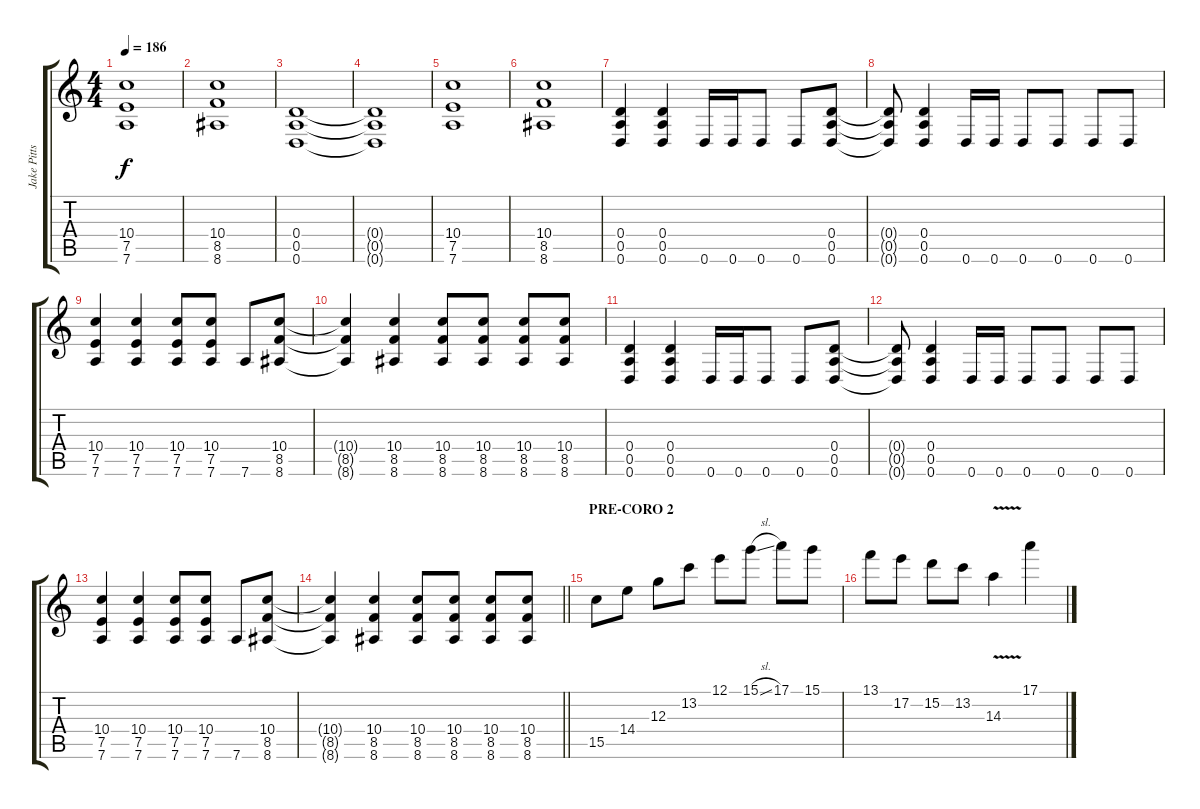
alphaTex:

\track ("Jake Pitts" "Jake Pitts") {instrument distortionguitar}
\staff {score tabs}
\tuning (E4 B3 G3 D3 A2 D2) {hide}
\ts (4 4)
\tempo 186
\clef g2
\ks c
(10.4 7.5 7.6).1{dy f} |
(10.4 8.5 8.6).1 |
(0.4 0.5 0.6).1 |
(0.4{t} 0.5{t} 0.6{t}).1 |
(10.4 7.5 7.6).1 |
(10.4 8.5 8.6).1 |
(0.4 0.5 0.6).4 (0.4 0.5 0.6).4 0.6.16 0.6.16 0.6.8 0.6.8 (0.4 0.5 0.6).8 |
(0.4{t} 0.5{t} 0.6{t}).8 (0.4 0.5 0.6).4 0.6.16 0.6.16 0.6.8 0.6.8 0.6.8 0.6.8 |
(10.4 7.5 7.6).4 (10.4 7.5 7.6).4 (10.4 7.5 7.6).8 (10.4 7.5 7.6).8 7.6.8 (10.4 8.5 8.6).8 |
(10.4{t} 8.5{t} 8.6{t}).4 (10.4 8.5 8.6).4 (10.4 8.5 8.6).8 (10.4 8.5 8.6).8 (10.4 8.5 8.6).8 (10.4 8.5 8.6).8 |
(0.4 0.5 0.6).4 (0.4 0.5 0.6).4 0.6.16 0.6.16 0.6.8 0.6.8 (0.4 0.5 0.6).8 |
(0.4{t} 0.5{t} 0.6{t}).8 (0.4 0.5 0.6).4 0.6.16 0.6.16 0.6.8 0.6.8 0.6.8 0.6.8 |
(10.4 7.5 7.6).4 (10.4 7.5 7.6).4 (10.4 7.5 7.6).8 (10.4 7.5 7.6).8 7.6.8 (10.4 8.5 8.6).8 |
\barLineRight lightlight
(10.4{t} 8.5{t} 8.6{t}).4 (10.4 8.5 8.6).4 (10.4 8.5 8.6).8 (10.4 8.5 8.6).8 (10.4 8.5 8.6).8 (10.4 8.5 8.6).8 |
\section ("" "PRE-CORO 2")
15.5.8 14.4.8 12.3.8 13.2.8 12.1.8 15.1{sl}.8 17.1.8 15.1.8 |
13.1.8 17.2.8 15.2.8 13.2.8 14.3{v}.4 17.1.4
